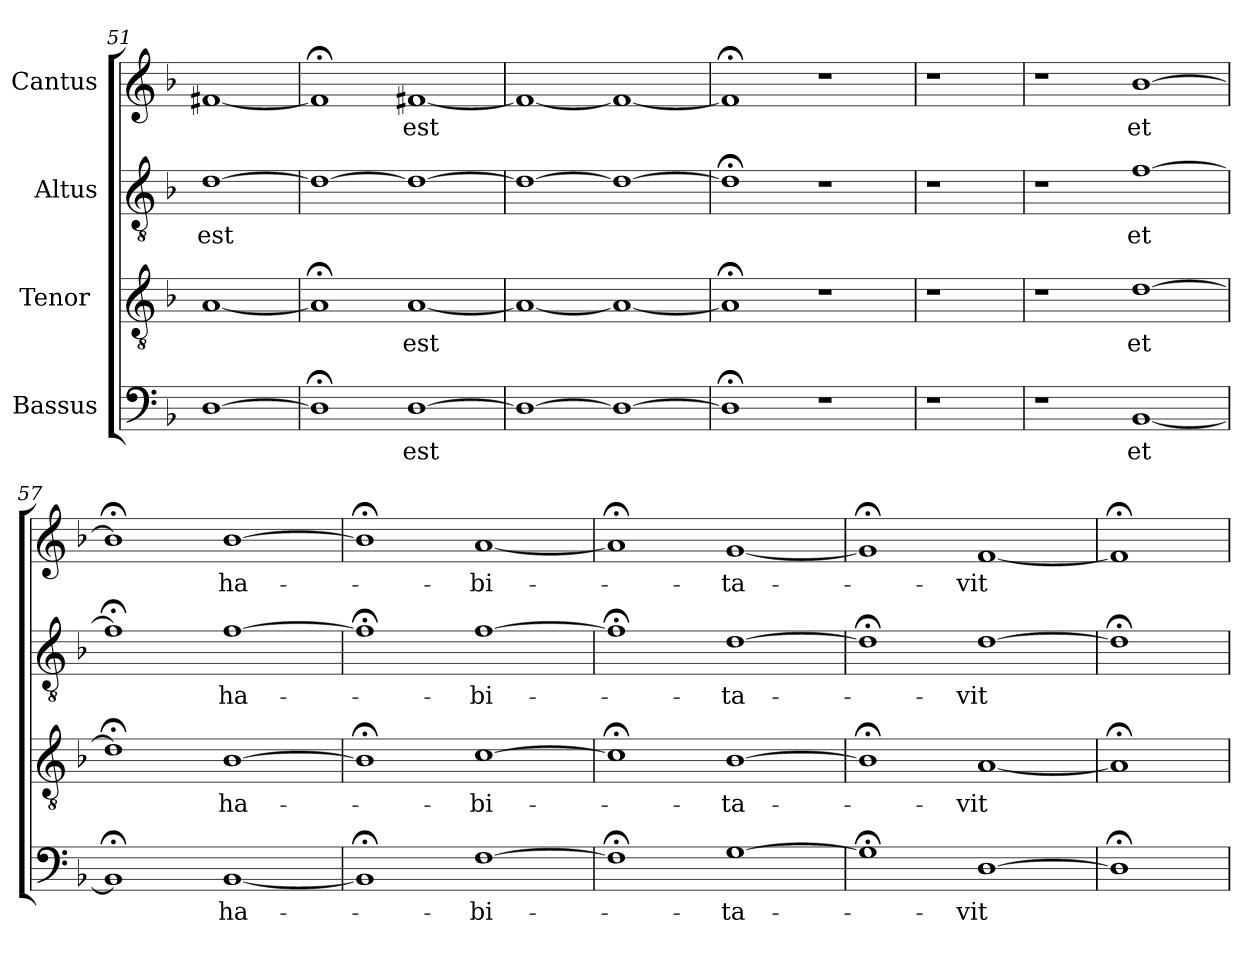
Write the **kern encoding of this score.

**kern	**text	**kern	**text	**kern	**text	**kern	**text
*part4	*part4	*part3	*part3	*part2	*part2	*part1	*part1
*staff4	*staff4	*staff3	*staff3	*staff2	*staff2	*staff1	*staff1
*I"Bassus	*	*I"Tenor 	*	*I"Altus	*	*I"Cantus	*
*clefF4	*	*clefGv2	*	*clefGv2	*	*clefG2	*
*k[b-]	*	*k[b-]	*	*k[b-]	*	*k[b-]	*
*F:	*	*F:	*	*F:	*	*F:	*
=51	=51	=51	=51	=51	=51	=51	=51
[1D\	.	[1A/	.	[1d\	est	[1f#X/	.
=52	=52	=52	=52	=52	=52	=52	=52
1D;<\]	.	1A;</]	.	1d\_	.	1f#;</]	.
[1D\	est	[1A/	est	1d\_	.	[1f#X/	est
=53	=53	=53	=53	=53	=53	=53	=53
1D\_	.	1A/_	.	1d\_	.	1f#/_	.
1D\_	.	1A/_	.	1d\_	.	1f#/_	.
=54	=54	=54	=54	=54	=54	=54	=54
1D;<\]	.	1A;</]	.	1d;<\]	.	1f#;</]	.
1r	.	1r	.	1r	.	1r	.
!!LO:PB:g=z
=55	=55	=55	=55	=55	=55	=55	=55
1r	.	1r	.	1r	.	1r	.
=56	=56	=56	=56	=56	=56	=56	=56
1r	.	1r	.	1r	.	1r	.
[1BB-/	et	[1d\	et	[1f\	et	[1b-\	et
=57	=57	=57	=57	=57	=57	=57	=57
1BB-;</]	.	1d;<\]	.	1f;<\]	.	1b-;<\]	.
[1BB-/	ha-	[1B-\	ha-	[1f\	ha-	[1b-\	ha-
=58	=58	=58	=58	=58	=58	=58	=58
1BB-;</]	.	1B-;<\]	.	1f;<\]	.	1b-;<\]	.
[1F\	-bi-	[1c\	-bi-	[1f\	-bi-	[1a/	-bi-
=59	=59	=59	=59	=59	=59	=59	=59
1F;<\]	.	1c;<\]	.	1f;<\]	.	1a;</]	.
[1G\	-ta-	[1B-\	-ta-	[1d\	-ta-	[1g/	-ta-
=60	=60	=60	=60	=60	=60	=60	=60
1G;<\]	.	1B-;<\]	.	1d;<\]	.	1g;</]	.
[1D\	-vit	[1A/	-vit	[1d\	-vit	[1f/	-vit
=61	=61	=61	=61	=61	=61	=61	=61
1D;<\]	.	1A;</]	.	1d;<\]	.	1f;</]	.
=	=	=	=	=	=	=	=
*-	*-	*-	*-	*-	*-	*-	*-
